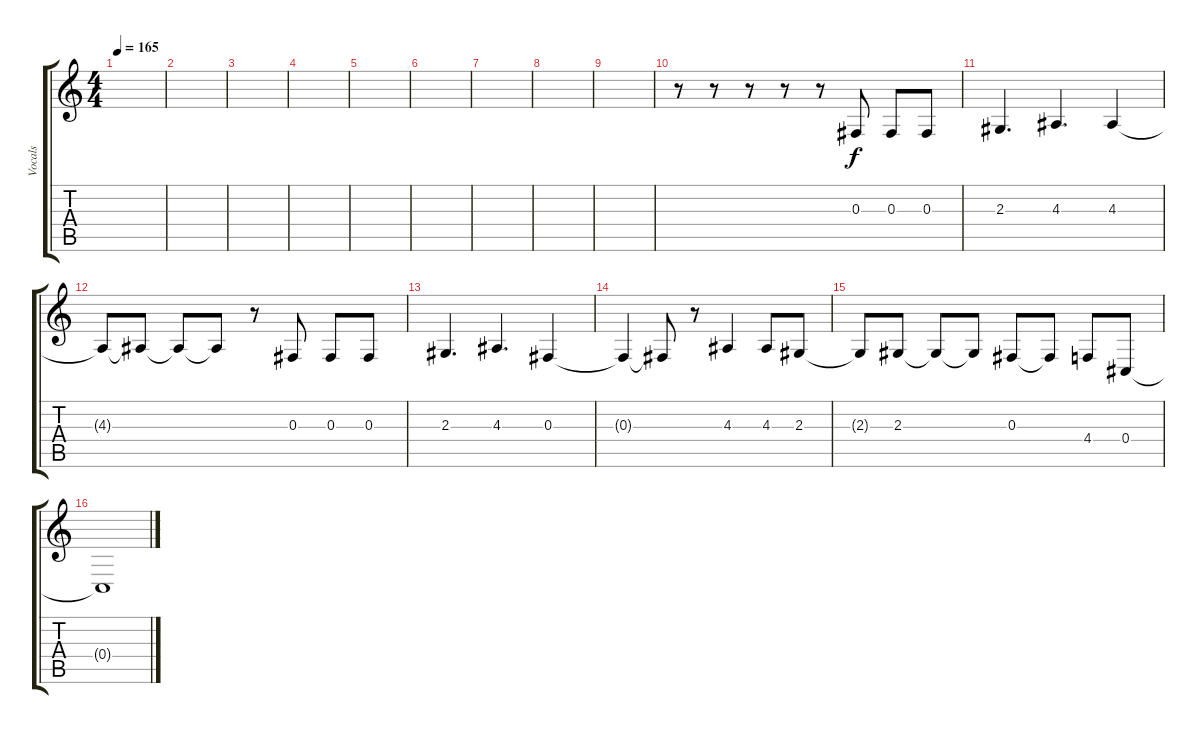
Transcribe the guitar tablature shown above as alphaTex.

\track ("Vocals" "Vocals") {instrument violin}
\staff {score tabs}
\tuning (Eb4 Bb3 Gb3 Db3 Ab2 Eb2) {hide}
\ts (4 4)
\tempo 165
\clef g2
\ks c
|
|
|
|
|
|
|
|
|
r.8 r.8 r.8 r.8 r.8 0.3.8 0.3.8 0.3.8 |
2.3.4{d} 4.3.4{d} 4.3.4 |
4.3{t}.8 4.3{t}.8 4.3{t}.8 4.3{t}.8 r.8 0.3.8 0.3.8 0.3.8 |
2.3.4{d} 4.3.4{d} 0.3.4 |
0.3{t}.4 0.3{t}.8 r.8 4.3.4 4.3.8 2.3.8 |
2.3{t}.8 2.3.8 2.3{t}.8 2.3{t}.8 0.3.8 0.3{t}.8 4.4.8 0.4.8 |
0.4{t}.1
